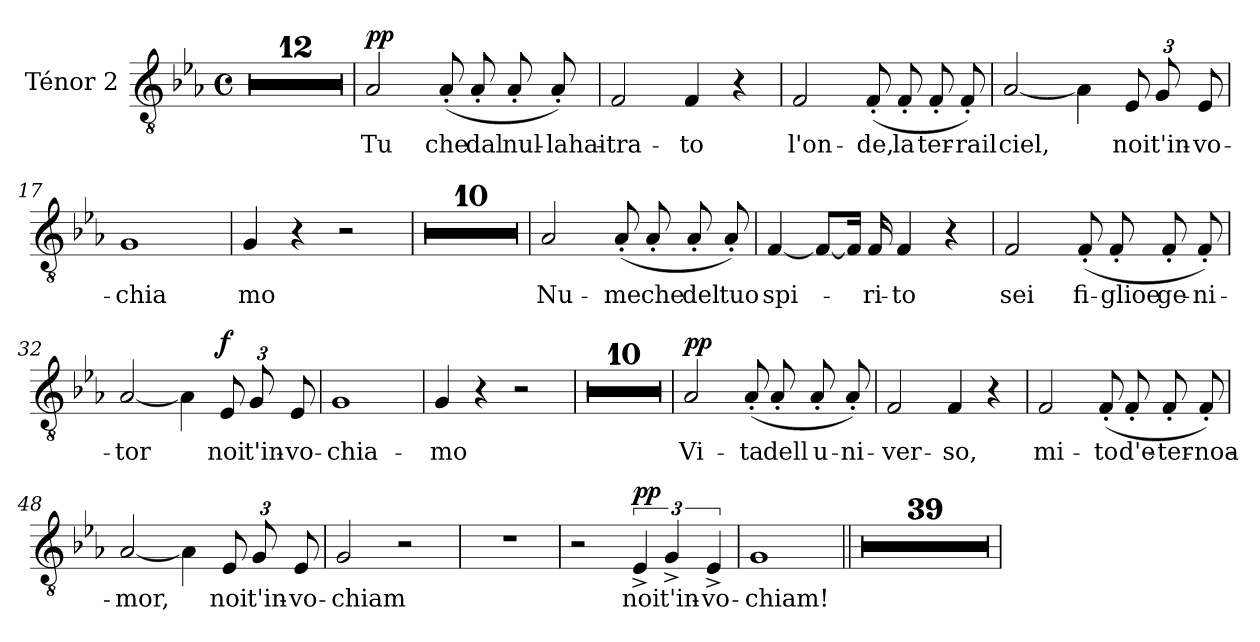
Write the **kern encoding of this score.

**kern	**text	**dynam
*part1	*part1	*part1
*staff1	*staff1	*staff1
*I"Ténor 2	*	*
*I'T2	*	*
*clefGv2	*	*
*k[b-e-a-]	*	*
*M4/4	*	*
*met(c)	*	*
=1	=1	=1
1r	.	.
=2	=2	=2
1r	.	.
=3	=3	=3
1r	.	.
=4	=4	=4
1r	.	.
!!LO:LB:g=z
=5	=5	=5
1r	.	.
=6	=6	=6
1r	.	.
=7	=7	=7
1r	.	.
=8	=8	=8
1r	.	.
!!LO:LB:g=z
=9	=9	=9
1r	.	.
=10	=10	=10
1r	.	.
=11	=11	=11
1r	.	.
=12	=12	=12
1r	.	.
!!LO:PB:g=z
=13	=13	=13
!	!LO:LY:b:color=#0055FF	!LO:DY:a
2A-/	Tu	pp
!	!LO:LY:b:color=#0055FF	!
(>8A-'/	che	.
!	!LO:LY:b:color=#0055FF	!
8A-'/	dal	.
!	!LO:LY:b:color=#0055FF	!
8A-'/	nul-	.
!	!LO:LY:b:color=#0055FF	!
8A-'/)	-lahai-	.
=14	=14	=14
!	!LO:LY:b:color=#0055FF	!
2F/	-tra-	.
!	!LO:LY:b:color=#0055FF	!
4F/	-to	.
4r	.	.
=15	=15	=15
!	!LO:LY:b:color=#0055FF	!
2F/	l'on-	.
!	!LO:LY:b:color=#0055FF	!
(>8F'/	-de,	.
!	!LO:LY:b:color=#0055FF	!
8F'/	la	.
!	!LO:LY:b:color=#0055FF	!
8F'/	ter-	.
!	!LO:LY:b:color=#0055FF	!
8F'/)	-rail	.
=16	=16	=16
!	!LO:LY:b:color=#0055FF	!
[2A-/	ciel,	.
4A-\]	.	.
*Xbrackettup	*	*
!	!LO:LY:b:color=#0055FF	!
12E-/	noi	.
!	!LO:LY:b:color=#0055FF	!
12G/	t'in-	.
!	!LO:LY:b:color=#0055FF	!
12E-/	-vo-	.
=17	=17	=17
!	!LO:LY:b:color=#0055FF	!
1G	-chia	.
!!LO:LB:g=z
=18	=18	=18
!	!LO:LY:b:color=#0055FF	!
4G/	mo	.
4r	.	.
2r	.	.
=19	=19	=19
1r	.	.
=20	=20	=20
1r	.	.
=21	=21	=21
1r	.	.
!!LO:PB:g=z
=22	=22	=22
1r	.	.
=23	=23	=23
1r	.	.
=24	=24	=24
1r	.	.
!!LO:LB:g=z
=25	=25	=25
1r	.	.
=26	=26	=26
1r	.	.
=27	=27	=27
1r	.	.
=28	=28	=28
1r	.	.
!!LO:LB:g=z
=29	=29	=29
!	!LO:LY:b:color=#0055FF	!
2A-/	Nu-	.
!	!LO:LY:b:color=#0055FF	!
(>8A-'/	-me	.
!	!LO:LY:b:color=#0055FF	!
8A-'/	che	.
!	!LO:LY:b:color=#0055FF	!
8A-'/	del	.
!	!LO:LY:b:color=#0055FF	!
8A-'/)	tuo	.
=30	=30	=30
!	!LO:LY:b:color=#0055FF	!
[4F/	spi-	.
8F/L_	.	.
16F/Jk]	.	.
!	!LO:LY:b:color=#0055FF	!
16F/	-ri-	.
!	!LO:LY:b:color=#0055FF	!
4F/	-to	.
4r	.	.
=31	=31	=31
!	!LO:LY:b:color=#0055FF	!
2F/	sei	.
!	!LO:LY:b:color=#0055FF	!
(>8F'/	fi-	.
!	!LO:LY:b:color=#0055FF	!
8F'/	-glioe	.
!	!LO:LY:b:color=#0055FF	!
8F'/	ge-	.
!	!LO:LY:b:color=#0055FF	!
8F'/)	-ni-	.
=32	=32	=32
!	!LO:LY:b:color=#0055FF	!
[2A-/	-tor	.
4A-\]	.	.
!	!LO:LY:b:color=#0055FF	!LO:DY:a
12E-/	noi	f
!	!LO:LY:b:color=#0055FF	!
12G/	t'in-	.
!	!LO:LY:b:color=#0055FF	!
12E-/	-vo-	.
=33	=33	=33
!	!LO:LY:b:color=#0055FF	!
1G	-chia-	.
!!LO:PB:g=z
=34	=34	=34
!	!LO:LY:b:color=#0055FF	!
4G/	-mo	.
4r	.	.
2r	.	.
=35	=35	=35
1r	.	.
=36	=36	=36
1r	.	.
=37	=37	=37
1r	.	.
!!LO:LB:g=z
=38	=38	=38
1r	.	.
=39	=39	=39
1r	.	.
=40	=40	=40
1r	.	.
!!LO:LB:g=z
=41	=41	=41
1r	.	.
=42	=42	=42
1r	.	.
=43	=43	=43
1r	.	.
=44	=44	=44
1r	.	.
!!LO:PB:g=z
=45	=45	=45
!	!LO:LY:b:color=#0055FF	!LO:DY:a
2A-/	Vi-	pp
!	!LO:LY:b:color=#0055FF	!
(>8A-'/	-ta	.
!	!LO:LY:b:color=#0055FF	!
8A-'/	dell	.
!	!LO:LY:b:color=#0055FF	!
8A-'/	u-	.
!	!LO:LY:b:color=#0055FF	!
8A-'/)	-ni-	.
=46	=46	=46
!	!LO:LY:b:color=#0055FF	!
2F/	-ver-	.
!	!LO:LY:b:color=#0055FF	!
4F/	-so,	.
4r	.	.
=47	=47	=47
!	!LO:LY:b:color=#0055FF	!
2F/	mi-	.
!	!LO:LY:b:color=#0055FF	!
(>8F'/	-to	.
!	!LO:LY:b:color=#0055FF	!
8F'/	d'e-	.
!	!LO:LY:b:color=#0055FF	!
8F'/	-ter-	.
!	!LO:LY:b:color=#0055FF	!
8F'/)	-noa-	.
=48	=48	=48
!	!LO:LY:b:color=#0055FF	!
[2A-/	-mor,	.
4A-\]	.	.
!	!LO:LY:b:color=#0055FF	!
12E-/	noi	.
!	!LO:LY:b:color=#0055FF	!
12G/	t'in-	.
!	!LO:LY:b:color=#0055FF	!
12E-/	-vo-	.
!!LO:LB:g=z
=49	=49	=49
!	!LO:LY:b:color=#0055FF	!
2G/	-chiam	.
2r	.	.
=50	=50	=50
1r	.	.
=51	=51	=51
2r	.	.
*brackettup	*	*
!	!LO:LY:b:color=#0055FF	!LO:DY:a
6E-^/	noi	pp
!	!LO:LY:b:color=#0055FF	!
6G^/	t'in-	.
!	!LO:LY:b:color=#0055FF	!
6E-^/	-vo-	.
=52	=52	=52
!	!LO:LY:b:color=#0055FF	!
1G	-chiam!	.
!!LO:PB:g=z
=53||	=53||	=53||
1r	.	.
=54	=54	=54
1r	.	.
=55	=55	=55
1r	.	.
=56	=56	=56
1r	.	.
!!LO:LB:g=z
=57	=57	=57
1r	.	.
=58	=58	=58
1r	.	.
=59	=59	=59
1r	.	.
=60	=60	=60
1r	.	.
!!LO:LB:g=z
=61	=61	=61
1r	.	.
=62	=62	=62
1r	.	.
=63	=63	=63
1r	.	.
!!LO:LB:g=z
=64	=64	=64
1r	.	.
=65	=65	=65
1r	.	.
=66	=66	=66
1r	.	.
=67	=67	=67
1r	.	.
!!LO:LB:g=z
=68	=68	=68
1r	.	.
=69	=69	=69
1r	.	.
=70	=70	=70
1r	.	.
=71	=71	=71
1r	.	.
=72	=72	=72
1r	.	.
!!LO:PB:g=z
=73	=73	=73
1r	.	.
=74	=74	=74
1r	.	.
=75	=75	=75
1r	.	.
=76	=76	=76
1r	.	.
!!LO:LB:g=z
=77	=77	=77
1r	.	.
=78	=78	=78
1r	.	.
=79	=79	=79
1r	.	.
!!LO:LB:g=z
=80	=80	=80
1r	.	.
=81	=81	=81
1r	.	.
=82	=82	=82
1r	.	.
=83	=83	=83
1r	.	.
!!LO:LB:g=z
=84	=84	=84
1r	.	.
=85	=85	=85
1r	.	.
=86	=86	=86
1r	.	.
!!LO:LB:g=z
=87	=87	=87
1r	.	.
=88	=88	=88
1r	.	.
=89	=89	=89
1r	.	.
!!LO:LB:g=z
=90	=90	=90
1r	.	.
=91	=91	=91
1r	.	.
=	=	=
*-	*-	*-
